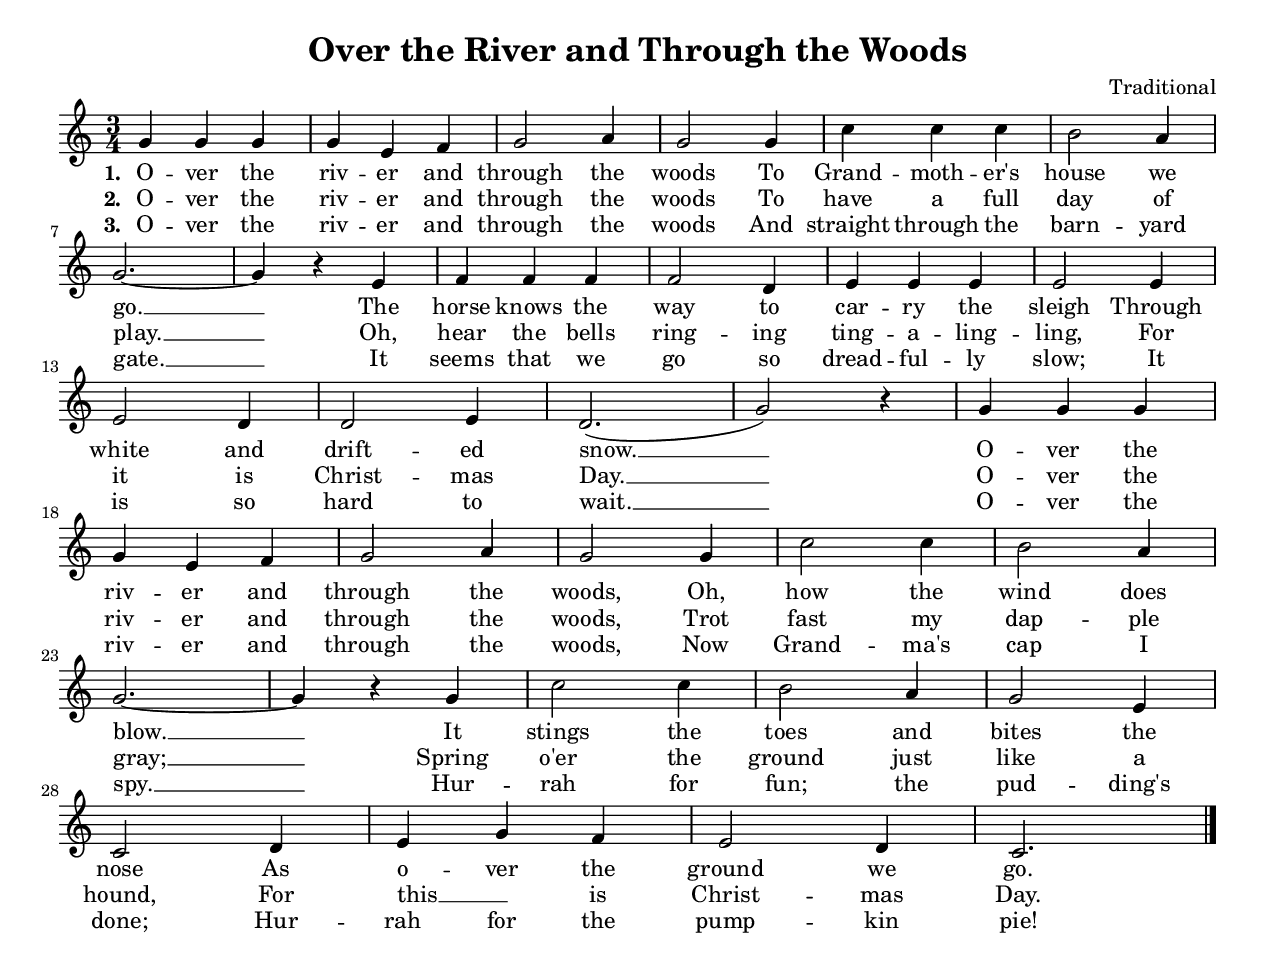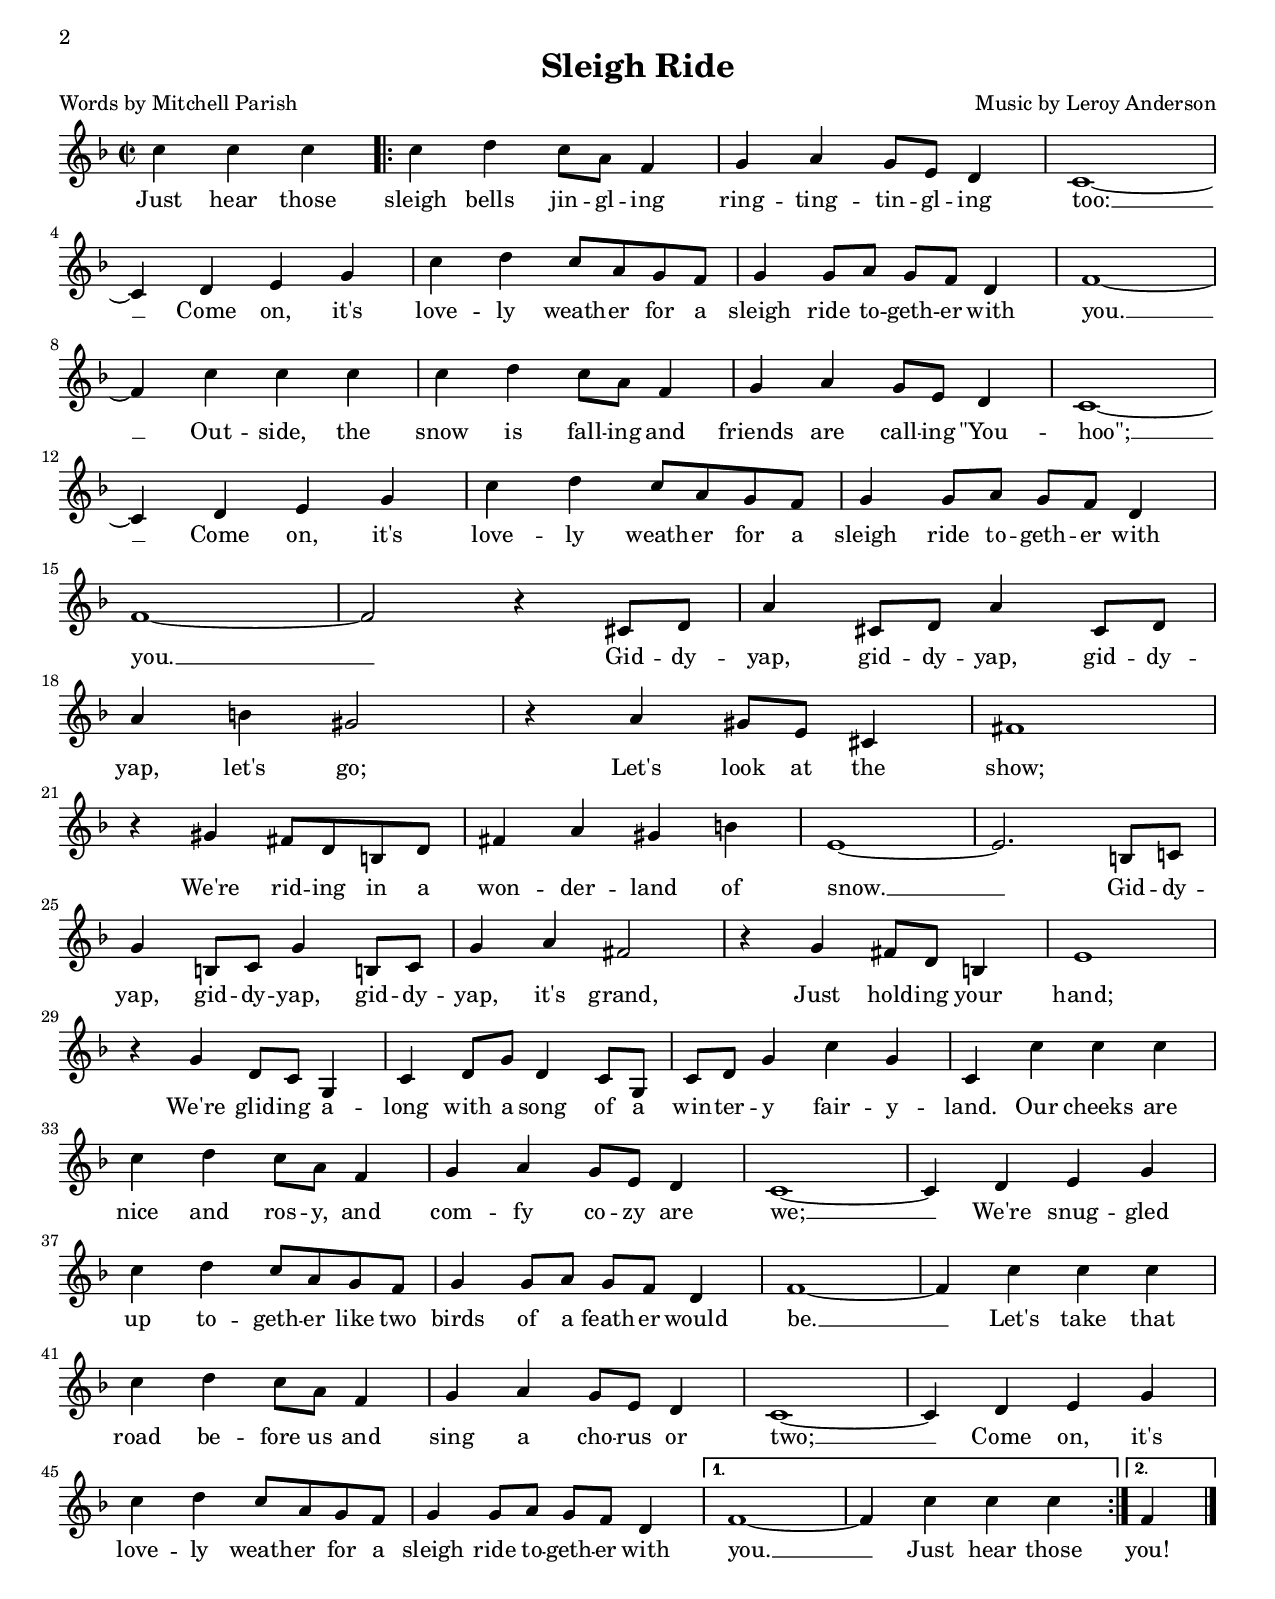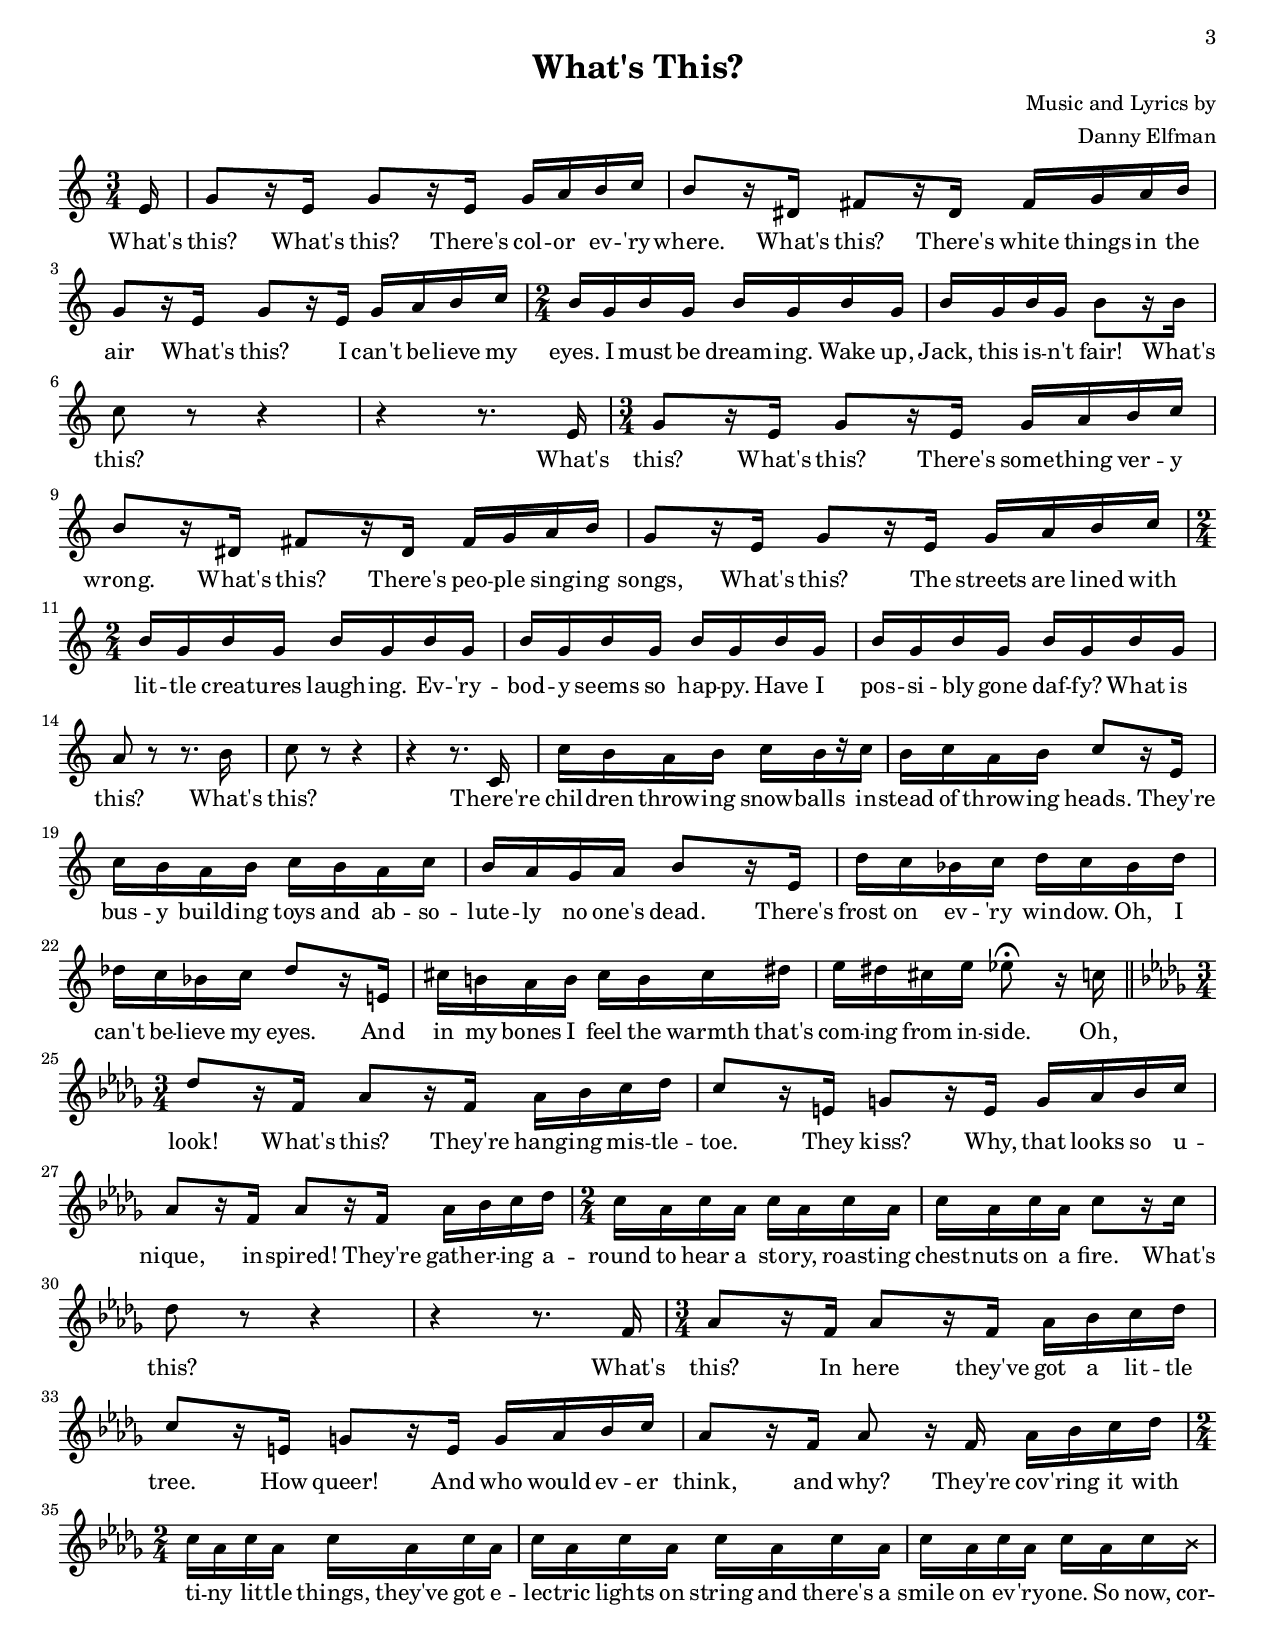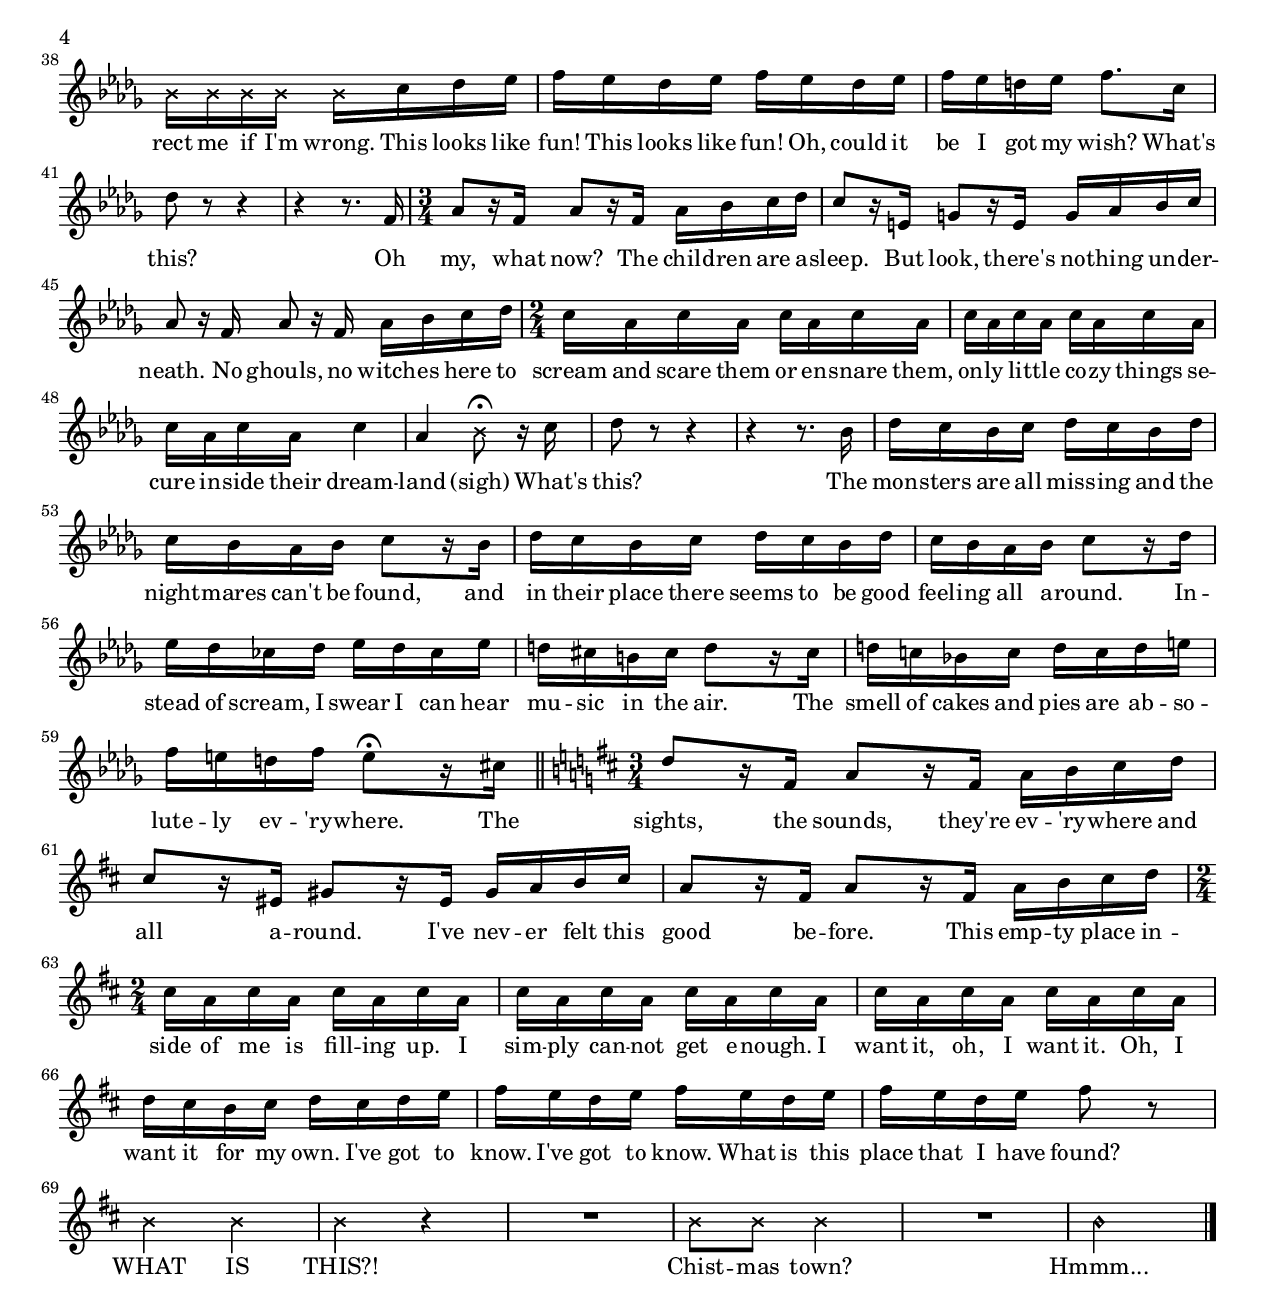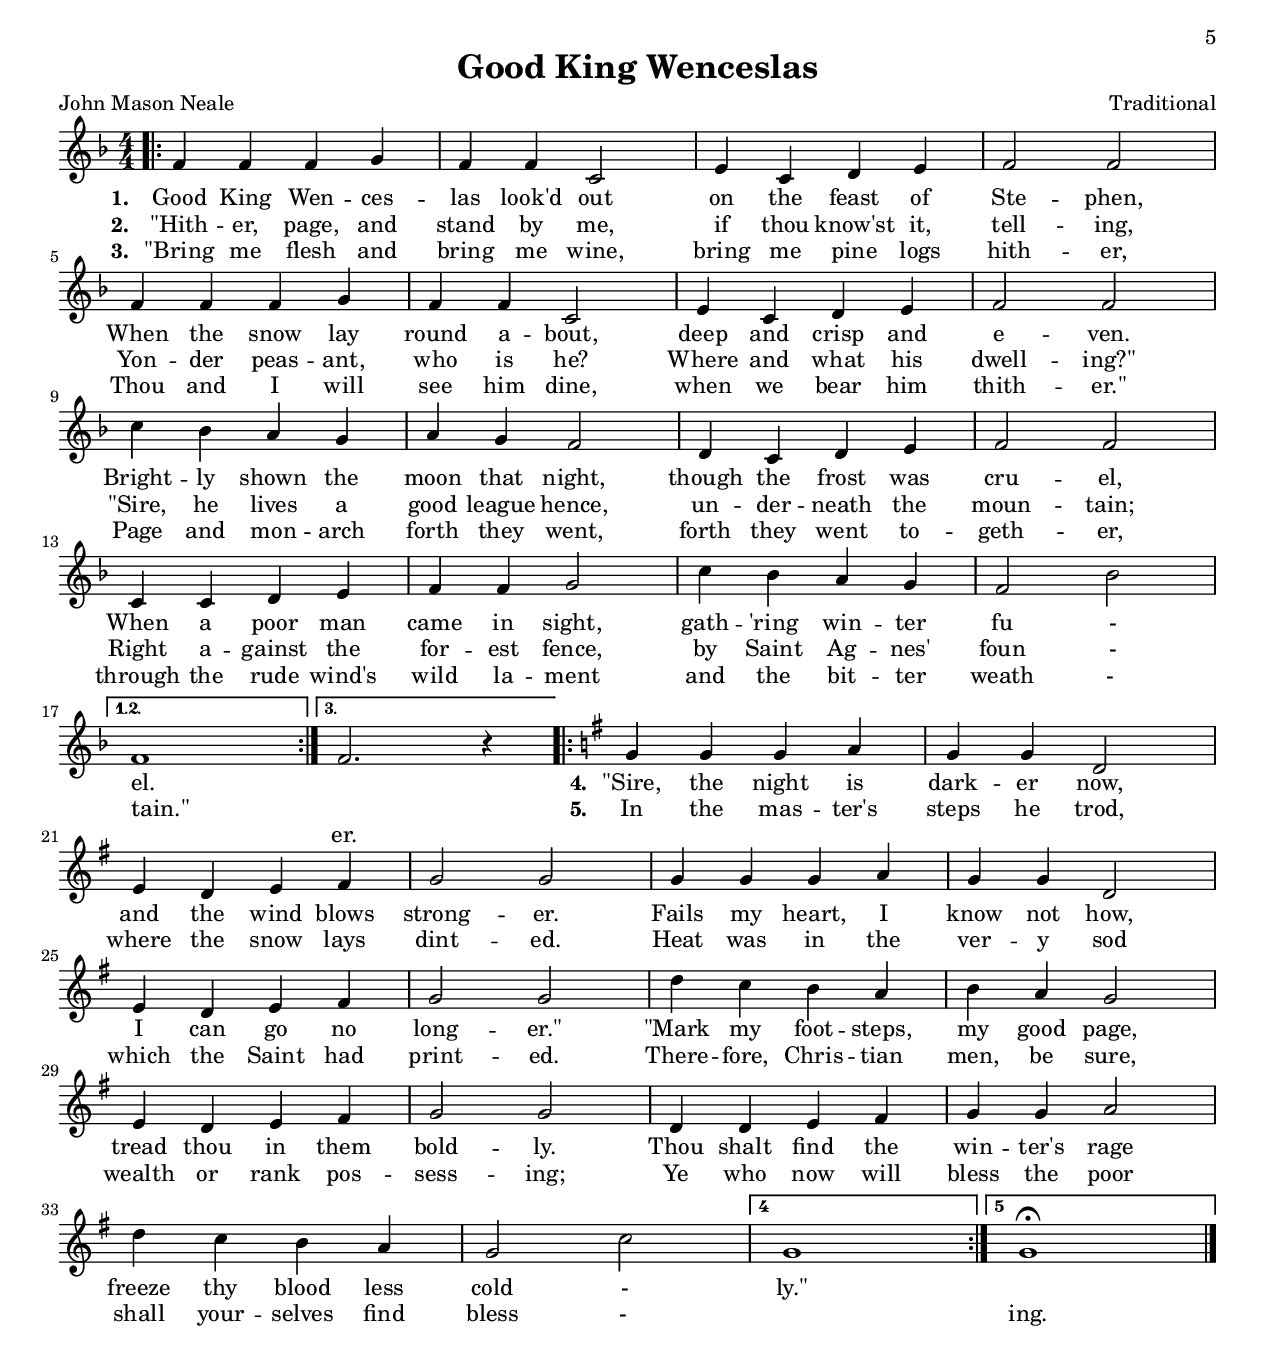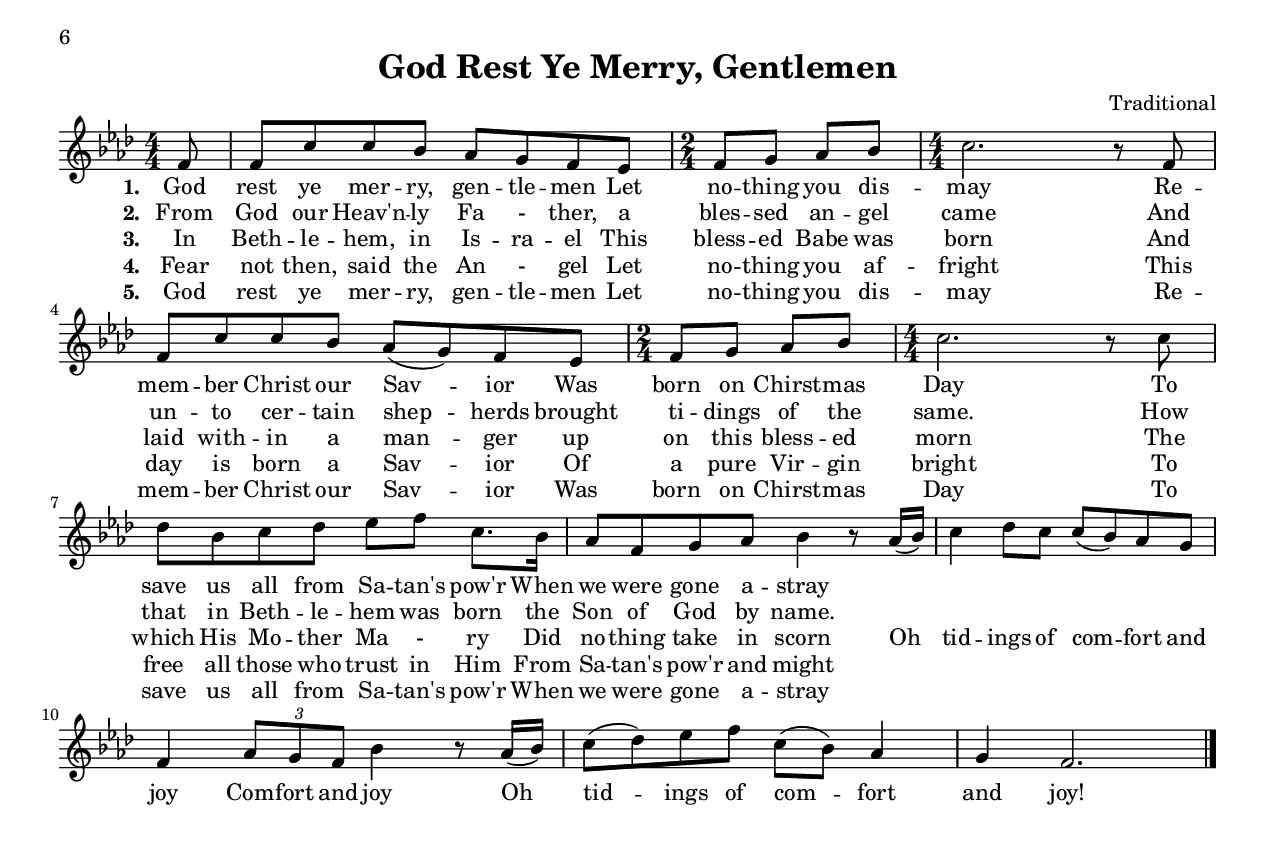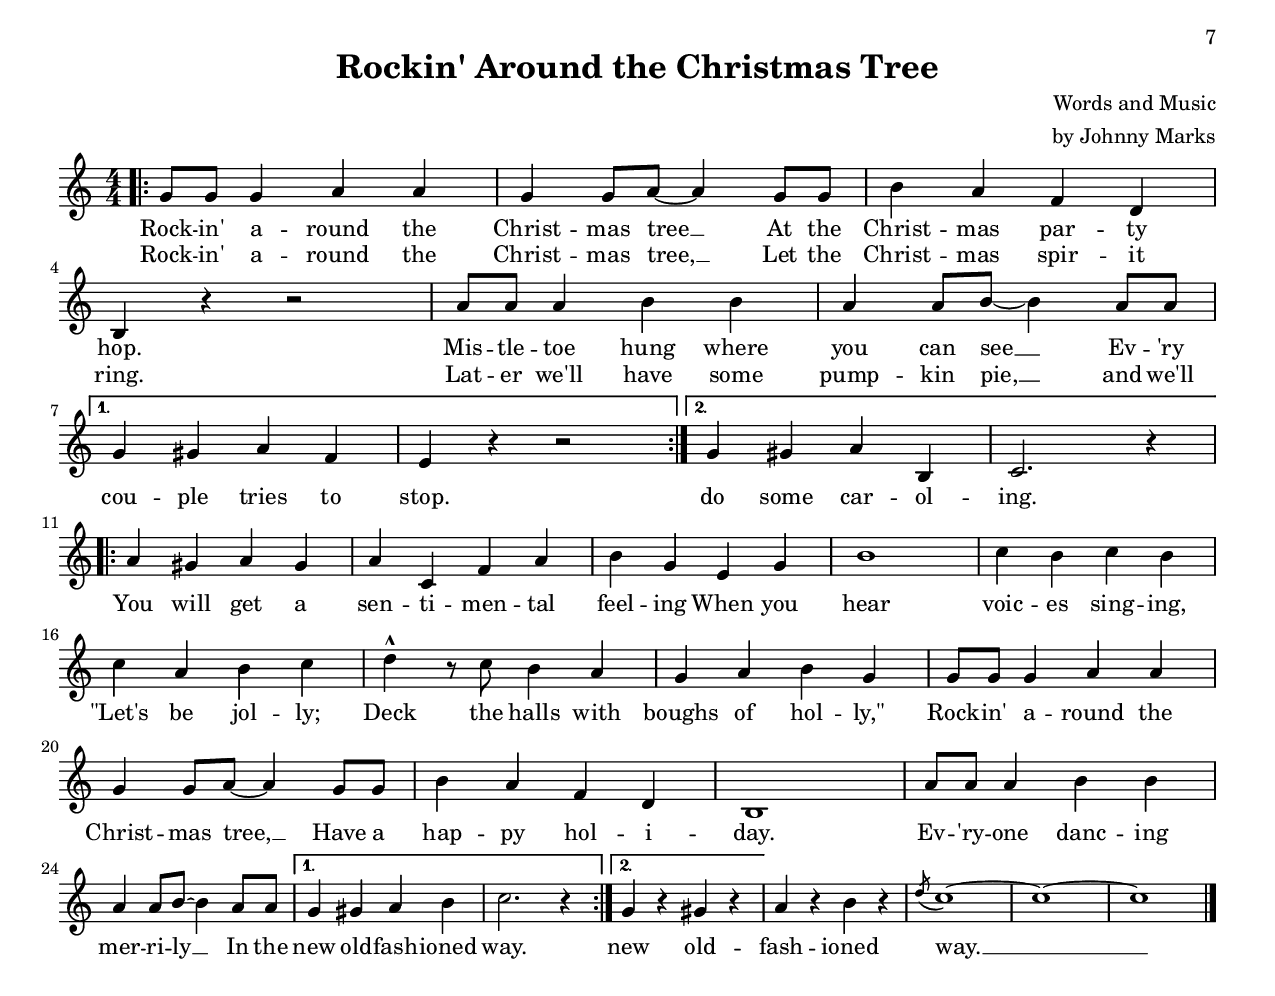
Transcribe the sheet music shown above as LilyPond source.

\version "2.18.2"

#(set-default-paper-size "letter")
#(set-global-staff-size 18)

\paper {
	indent = 0 
}


\book {
	\bookpart { \header {
    title = "Over the River and Through the Woods"
    composer = "Traditional"
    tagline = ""
}

\score {
    <<
        \new Staff {
            \new Voice = "melody" {
                \relative g' {
                    \time 3/4
                    g4 g g | g e f | g2 a4 | g2 g4 | c c c | b2 a4 | \break
                    g2.~ | g4 r e | f f f | f2 d4 | e e e | e2 e4 | \break
                    e2 d4 | d2 e4 | d2.( | g2) r4 | g g g | \break
                    g e f | g2 a4 | g2 g4 | c2 c4 | b2 a4 | \break
                    g2.~ | g4 r g | c2 c4 | b2 a4 | g2 e4 | \break
                    c2 d4 | e g f | e2 d4 | c2. \bar "|."
                }
            }
        }
		\new Lyrics {
			\lyricsto "melody" {
				\lyricmode {
					\set stanza = "1. "
					O -- ver the riv -- er and through the woods
					To Grand -- moth -- er's house we go. __
					The horse knows the way to car -- ry the sleigh 
					Through white and drift -- ed snow. __
					O -- ver the riv -- er and through the woods,
					Oh, how the wind does blow. __
					It stings the toes and bites the nose
					As o -- ver the ground we go.
				}
			}
		}
		\new Lyrics {
			\lyricsto "melody" {
				\lyricmode {
					\set stanza = "2. "
					O -- ver the riv -- er and through the woods
					To have a full day of play. __
					Oh, hear the bells ring -- ing ting -- a -- ling -- ling,
					For it is Christ -- mas Day. __
					O -- ver the riv -- er and through the woods, 
					Trot fast my dap -- ple gray; __
					Spring o'er the ground just like a hound,
					For this __ " " is Christ -- mas Day.
				}
			}
		}
		\new Lyrics {
			\lyricsto "melody" {
				\lyricmode {
					\set stanza = "3. "
					O -- ver the riv -- er and through the woods
					And straight through the barn -- yard gate. __
					It seems that we go so dread -- ful -- ly slow;
					It is so hard to wait. __
					O -- ver the riv -- er and through the woods, 
					Now Grand -- ma's cap I spy. __
					Hur -- rah for fun; the pud -- ding's done;
					Hur -- rah for the pump -- kin pie!
				}
			}
		}
    >>
    \layout{}
}
 }
	\bookpart { \header {
    title = "Sleigh Ride"
	poet = "Words by Mitchell Parish"
	composer = "Music by Leroy Anderson"
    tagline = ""
}

\score {
    <<
        \new Staff {
            \new Voice = "melody" {
                \relative c'' {
                    \time 2/2
					\key f \major
                    \partial 2. c4 c c | 
					\repeat volta 2 {
						c d c8 a f4 | g a g8 e d4 | c1~ | \break 
						c4 d e g | c d c8 a g f | g4 g8 a g f d4 | f1~ | \break
						f4 c' c c | c d c8 a f4 | g a g8 e d4 | c1~ | \break
						c4 d e g | c d c8  a g f | g4 g8 a g f d4 | \break
						f1~ | f2 r4 cis8 d | a'4 cis,8 d a'4 cis,8 d | \break
						a'4 b! gis2 | r4 a gis8 e cis4 | fis1 | \break
						r4 gis fis8 d b! d | fis4 a gis b! | e,1~ | e2. b!8 c! | \break
						g'4 b,!8 c g'4 b,!8 c | g'4 a fis2 | r4 g fis8 d b!4 | e1 | \break
						r4 g d8 c g4 | c d8 g d4 c8 g | c d g4 c g | c, c' c c | \break
						c d c8 a f4 | g a g8 e d4 | c1~ | c4 d e g | \break
						c4 d c8 a g f | g4 g8 a g f d4 | f1~ | f4 c' c c | \break
						c d c8 a f4 | g a g8 e d4 | c1~ | c4 d e g | \break
						c4 d c8 a g f | g4 g8 a g f d4 |
					} 
					\alternative {
						{ f1~ | f4 c' c c | }
						{ \partial 4 f,4 } 
					}
					\bar "|."
                }
            }
        }
		\new Lyrics {
			\lyricsto "melody" {
				\lyricmode {
					Just hear those sleigh bells jin -- gl -- ing
					ring -- ting -- tin -- gl -- ing too: __
					Come on, it's love -- ly weath -- er for a 
					sleigh ride to -- geth -- er with you. __
					Out -- side, the snow is fall -- ing and 
					friends are call -- ing "\"You" -- "hoo\";" __
					Come on, it's love -- ly weath -- er for a 
					sleigh ride to -- geth -- er with you. __
					Gid -- dy -- yap, gid -- dy -- yap, 
					gid -- dy -- yap, let's go;
					Let's look at the show;
					We're rid -- ing in a won -- der -- land of snow. __
					Gid -- dy -- yap, gid -- dy -- yap, 
					gid -- dy -- yap, it's grand,
					Just hold -- ing your hand;
					We're glid -- ing a -- long with a song
					of a win -- ter -- y fair -- y -- land. 
					Our cheeks are nice and ros -- y, 
					and com -- fy co -- zy are we; __
					We're snug -- gled up to -- geth -- er 
					like two birds of a feath -- er would be. __
					Let's take that road be -- fore us and
					sing a cho -- rus or two; __
					Come on, it's love -- ly weath -- er for a 
					sleigh ride to -- geth -- er with you. __
					Just hear those
					you!
					
				}
			}
		}
    >>
    \layout{}
}
 }
	\bookpart { \header {
    title = "What's This?"
    composer = \markup {
        \right-column{
            \line { Music and Lyrics by }
            \line { Danny Elfman }
        }
    }
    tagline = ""
}

\score {
    <<
        \new Staff {
            \new Voice = "melody" {
                \relative e' {
                    \numericTimeSignature
                    \key c \major 
                    \time 3/4
                    \partial 16 e16 |
                    g8[ r16 e] g8[ r16 e] g a b c | b8[ r16 dis,] fis8[ r16 dis] fis g a b |
                    g8[ r16 e] g8[ r16 e] g a b c | \time 2/4 b g b g b g b g |
                    b g b g b8[ r16 b] | c8 r r4 | r4 r8. e,16 | \time 3/4
                    g8[ r16 e] g8[ r16 e] g a b c | b8[ r16 dis,] fis8[ r16 dis] fis g a b |
                    g8[ r16 e] g8[ r16 e] g a b c | \time 2/4 b g b g b g b g |
                    b g b g b g b g | b g b g b g b g | a8 r r8. b16 |
                    c8 r r4 | r r8. c,16 | c' b a b c[ b r c] |
                    b c a b c8[ r16 e,] | c' b a b c b a c | b a g a b8[ r16 e,] |
                    d' c bes c d c bes d | des c bes c des8[ r16 e,!] | cis' b! a b cis b cis dis |
                    e dis cis e ees8\fermata r16 c!16 \bar "||" \key des \major \time 3/4 des8[ r16 f,] aes8[ r16 f] aes bes c des |
                    c8[ r16 e,] g8[ r16 e] g aes bes c | aes8[ r16 f] aes8[ r16 f] aes bes c des | \time 2/4 
                    c aes c aes c aes c aes | c aes c aes c8[ r16 c] |
                    des8 r r4 | r r8. f,16 | \time 3/4 aes8[ r16 f] aes8[ r16 f] aes bes c des |
                    c8[ r16 e,] g8[ r16 e] g aes bes c | aes8[ r16 f] aes8 r16 f aes bes c des | \time 2/4
                    c aes c aes c aes c aes | c aes c aes c aes c aes |
                    c aes c aes c aes c \override NoteHead.style = #'cross bes | bes bes bes bes bes \revert NoteHead.style c des ees | f ees des ees f ees des ees |
                    f ees d ees f8. c16 | des8 r r4 | r r8. f,16 | \time 3/4 aes8[ r16 f] aes8[ r16 f] aes bes c des |
                    c8[ r16 e,] g8[ r16 e] g aes bes c | aes8 r16 f aes8 r16 f aes bes c des | \time 2/4
                    c aes c aes c aes c aes | c aes c aes c aes c aes | c aes c aes c4 |
                    aes \override NoteHead.style = #'cross bes8\fermata \revert NoteHead.style r16 c | des8 r r4 | r r8. bes16 |
                    des c bes c des c bes des | c bes aes bes c8[ r16 bes] | des c bes c des c bes des |
                    c bes aes bes c8[ r16 des] | ees des ces des ees des ces ees | d cis b cis d8[ r16 cis] |
                    d! c! bes! c d c d e! | f e! d! f e8\fermata[ r16 cis] \bar "||" \key d \major \time 3/4 d8[ r16 fis,] a8[ r16 fis] a b cis d |
                    cis8[ r16 eis,] gis8[ r16 eis] gis a b cis | a8[ r16 fis] a8[ r16 fis] a b cis d | \time 2/4 cis a cis a cis a cis a |
                    cis a cis a cis a cis a | cis a cis a cis a cis a | d cis b cis d cis d e |
                    fis e d e fis e d e | fis e d e fis8 r | \override NoteHead.style = #'cross b,4 b | 
                    b r | R1 * 2/4 | b8 b b4 | R1 * 2/4 | \override NoteHead.style = #'harmonic b2 \bar "|."
                }
            }
        }
		\new Lyrics {
			\lyricsto "melody" {
				\lyricmode {
					What's this? What's this? There's col -- or ev -- 'ry -- where.
					What's this? There's white things in the air
					What's this? I can't be -- lieve my eyes.
					I must be dream -- ing. 
					Wake up, Jack, this is -- n't fair!
					What's this? 
					
					What's this? What's this? There's some -- thing ver -- y wrong.
					What's this? There's peo -- ple sing -- ing songs, 
					What's this? The streets are lined with lit -- tle creat -- ures laugh -- ing.
					Ev -- 'ry -- bod -- y seems so hap -- py. 
					Have I pos -- si -- bly gone daf -- fy? What is this?
					What's this?
					
					There're chil -- dren throw -- ing snow -- balls in -- stead of throw -- ing heads.
					They're bus -- y build -- ing toys and ab -- so -- lute -- ly no one's dead.
					There's frost on ev -- 'ry win -- dow. Oh, I can't be -- lieve my eyes.
					And in my bones I feel the warmth that's com -- ing from in -- side. 
					
					Oh, look! What's this? They're hang -- ing mis -- tle -- toe.
					They kiss? Why, that looks so u -- nique, in -- spired!
					They're gath -- er -- ing a -- round to hear a sto -- ry,
					roast -- ing chest -- nuts on a fire. 
					What's this?
					
					What's this? In here they've got a lit -- tle tree.
					How queer! And who would ev -- er think, and why?
					They're cov -- 'ring it with ti -- ny lit -- tle things,
					they've got e -- lec -- tric lights on string 
					and there's a smile on ev -- 'ry -- one.
					So now, cor -- rect me if I'm wrong.
					This looks like fun! This looks like fun!
					Oh, could it be I got my wish? 
					What's this?
					
					Oh my, what now? The chil -- dren are a -- sleep.
					But look, there's no -- thing un -- der -- neath.
					No ghouls, no witch -- es here to scream and scare them or en -- snare them, 
					on -- ly lit -- tle co -- zy things se -- cure in -- side their dream -- land
					(sigh)
					What's this?
					
					The mon -- sters are all miss -- ing and the night -- mares can't be found,
					and in their place there seems to be good feel -- ing all a -- round.
					In -- stead of scream, I swear I can hear mu -- sic in the air.
					The smell of cakes and pies are ab -- so -- lute -- ly ev -- 'ry -- where.
					
					The sights, the sounds, they're ev -- 'ry -- where and all a -- round.
					I've nev -- er felt this good be -- fore.
					This emp -- ty place in -- side of me is fill -- ing up.
					I sim -- ply can -- not get e -- nough. 
					I want it, oh, I want it. 
					Oh, I want it for my own.
					I've got to know. I've got to know.
					What is this place that I have found?
					WHAT IS THIS?!
					Chist -- mas town?
					Hmmm...
				}
			}
		}
    >>
    \layout{}
}
 }
	\bookpart { \header{
	title = "Good King Wenceslas"
	poet = "John Mason Neale"
	composer = "Traditional"
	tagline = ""
}

\score{
	<<
		\new Staff {
			\new Voice = "melody" {
				\relative f' {
					\numericTimeSignature
					\time 4/4
					\key f \major
					\bar ".|:"
					\repeat volta 3 {
						f4  f   f g | f f c2 | e4 c   d e | f2  f    | \break
						f4  f   f g | f f c2 | e4 c   d e | f2  f    | \break
						c'4 bes a g | a g f2 | d4 c   d e | f2  f    | \break
						c4  c   d e | f f g2 | c4 bes a g | f2  bes | \break
					}
					\alternative {
						{ |f1| }
						{ |f2. r4 | }
					}
					\key g \major
					\repeat volta 2 {
						                    g4  g g a   | g g d2 | \break
						e4 d e fis | g2 g | g4  g g a   | g g d2 | \break
						e4 d e fis | g2 g | d'4 c b a   | b a g2 | \break
						e4 d e fis | g2 g | d4  d e fis | g g a2 | \break
						d4 c b a   | g2 c |
					}
					\set Score.repeatCommands = #'((volta "4"))
					g1
					\set Score.repeatCommands = #'((volta "5") end-repeat)
					g1\fermata 
					\set Score.repeatCommands = #'((volta #f))
					\bar "|."
				}
			}
		}
		\new Lyrics {
			\lyricsto "melody" {
				\lyricmode {
					\set stanza = "1. "
					Good King Wen -- ces -- las look'd out 
					on the feast of Ste -- phen,
					When the snow lay round a -- bout, 
					deep and crisp and e -- ven.
					Bright -- ly shown the moon that night, 
					though the frost was cru -- el,
					When a poor man came in sight,
					gath -- 'ring win -- ter fu - el.
					
					" "
					
					\set stanza = "4. "
					"\"Sire," the night is dark -- er now,
					and the wind blows strong -- er.
					Fails my heart, I know not how,
					I can go no long -- "er.\"" 
					"\"Mark" my foot -- steps, my good page,
					tread thou in them bold -- ly.
					Thou shalt find the win -- ter's rage 
					freeze thy blood less cold - "ly.\""
				}
			}
		}
		\new Lyrics {
			\lyricsto "melody" {
				\lyricmode {
					\set stanza = "2. "
					"\"Hith" -- er, page, and stand by me,
					if thou know'st it, tell -- ing,
					Yon -- der peas -- ant, who is he?
					Where and what his dwell -- "ing?\""
					"\"Sire," he lives a good league hence,
					un -- der -- neath the moun -- tain;
					Right a -- gainst the for -- est fence,
					by Saint Ag -- nes' foun - "tain.\""
					
					" "
					
					\set stanza = "5. "
					In the mas -- ter's steps he trod,
					where the snow lays dint -- ed.
					Heat was in the ver -- y sod
					which the Saint had print -- ed.
					There -- fore, Chris -- tian men, be sure,
					wealth or rank pos -- sess -- ing;
					Ye who now will bless the poor 
					shall your -- selves find bless - " " ing.
				}
			}
		}
		\new Lyrics {
			\lyricsto "melody" {
				\lyricmode {
					\set stanza = "3. "
					"\"Bring" me flesh and bring me wine,
					bring me pine logs hith -- er,
					Thou and I will see him dine, 
					when we bear him thith -- "er.\""
					Page and mon -- arch forth they went,
					forth they went to -- geth -- er,
					through the rude wind's wild la -- ment
					and the bit -- ter weath - " " er.
				}
			}
		}
	>>
	\layout{}
}
 }
	\bookpart { \header {
	title = "God Rest Ye Merry, Gentlemen"
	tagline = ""
	arranger = "Traditional"
}

\score {
	<<
		\new Staff {
			\new Voice = "melody" {
				\relative f' {
					\time 4/4 \numericTimeSignature
					\key aes \major % Flats: B E A D
					\partial 8 f8 |
					f c' c bes aes g f ees | \time 2/4 f g aes bes | \time 4/4 c2. r8 f, |
					f c' c bes aes( g) f ees | \time 2/4 f g aes bes | \time 4/4 c2. r8 c |
					des bes c des ees f c8. bes16 | aes8 f g aes bes4 r8 aes16( bes) |
					c4 des8 c c( bes) aes g | f4 \tuplet 3/2 { aes8 g f } bes4 r8 aes16( bes) |
					c8( des) ees f c( bes) aes4 | g f2. \bar "|."
				}
			}
		}
		\new Lyrics {
			\lyricsto "melody" {
				\lyricmode {
					\set stanza = "1. "
					God rest ye mer -- ry, gen -- tle -- men
					Let no -- thing you dis -- may
					Re -- mem -- ber Christ our Sav -- ior
					Was born on Chirst -- mas Day
					To save us all from Sa -- tan's pow'r 
					When we were gone a -- stray
				}
			}
		}
		\new Lyrics {
			\lyricsto "melody" {
				\lyricmode {
					\set stanza = "2. "
					From God our Heav'n -- ly Fa - ther,
					a bles -- sed an -- gel came
					And un -- to cer -- tain shep -- herds
					brought ti -- dings of the same.
					How that in Beth -- le -- hem was born 
					the Son of God by name.
				}
			}
		}
		\new Lyrics {
			\lyricsto "melody" {
				\lyricmode {
					\set stanza = "3. "
					In Beth -- le -- hem, in Is -- ra -- el
					This bless -- ed Babe was born
					And laid with -- in a man -- ger
					up on this bless -- ed morn
					The which His Mo -- ther Ma - ry
					Did no -- thing take in scorn
					Oh tid -- ings of com -- fort and joy
					Com -- fort and joy
					Oh tid -- ings of com -- fort and joy!
				}
			}
		}
		\new Lyrics {
			\lyricsto "melody" {
				\lyricmode {
					\set stanza = "4. "
					Fear not then, said the An - gel
					Let no -- thing you af -- fright
					This day is born a Sav -- ior
					Of a pure Vir -- gin bright
					To free all those who trust in Him
					From Sa -- tan's pow'r and might				
				}
			}
		}
		\new Lyrics {
			\lyricsto "melody" {
				\lyricmode {
					\set stanza = "5. "
					God rest ye mer -- ry, gen -- tle -- men
					Let no -- thing you dis -- may
					Re -- mem -- ber Christ our Sav -- ior
					Was born on Chirst -- mas Day
					To save us all from Sa -- tan's pow'r 
					When we were gone a -- stray
				}
			}
		}
	>>
	
	\layout{}
}
 }
	\bookpart { \header{
    title = "Rockin' Around the Christmas Tree"
    composer = \markup {
        \right-column{
            \line { "Words and Music" }
            \line { "by Johnny Marks" }
        }
    }
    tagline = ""
}

\score {
    <<
        \new Staff {
            \new Voice = "melody" {
                \relative g' {
                    \key c \major
                    \time 4/4 \numericTimeSignature
					\bar ".|:"
                    \repeat volta 2 {
                        g8 g g4 a a | g g8 a~ a4 g8 g | b4 a f d | \break
                        b r r2 | a'8 a a4 b b | a a8 b~ b4 a8 a | \break
                    }
                    \alternative {
                        { g4 gis a f  | e r r2 }
                        { g4 gis a b, | c2. r4 }
                    } \break
                    \repeat volta 2 {
                        a'4 gis a gis | a c, f a | b g e g | b1 | c4 b c b | \break
                        c a b c | d-^ r8 c b4 a | g a b g | g8 g g4 a a | \break
                        g g8 a~ a4 g8 g | b4 a f d | b1 | a'8 a a4 b b | \break
                        a a8 b~ b4 a8 a |
                    }
                    \alternative {
                        { g4 gis a b | c2. r4  | }
                        { g4 r gis r | }
                    } 
                    a r b r | \acciaccatura { d8 } c1~ | c~ | c \bar "|."
                }
            }
        }
		\new Lyrics{
			\lyricsto "melody" {
				\lyricmode {
					<<
						{ 
							Rock -- in' a -- round the Christ -- mas tree __
						  	At the Christ -- mas par -- ty hop.
							Mis -- tle -- toe hung where you can see __
							Ev -- 'ry 
						}
						\new Lyrics {
							\set associatedVoice = "melody"
							Rock -- in' a -- round the Christ -- mas tree, __
							Let the Christ -- mas spir -- it ring.
							Lat -- er we'll have some pump -- kin pie, __
							and we'll
						}
						
					>>
					cou -- ple tries to stop.
					do some car -- ol -- ing.
					You will get a sen -- ti -- men -- tal feel -- ing
					When you hear voic -- es sing -- ing, 
					"\"Let's" be jol -- ly; 
					Deck the halls with boughs of hol -- "ly,\""
					Rock -- in' a -- round the Christ -- mas tree, __
					Have a hap -- py hol -- i -- day.
					Ev -- 'ry -- one danc -- ing mer -- ri -- ly __
					In the new old -- fash -- ioned way.
					new old -- fash -- ioned way. __
				}
			}
		}
    >>
    \layout{}
}
 }
}